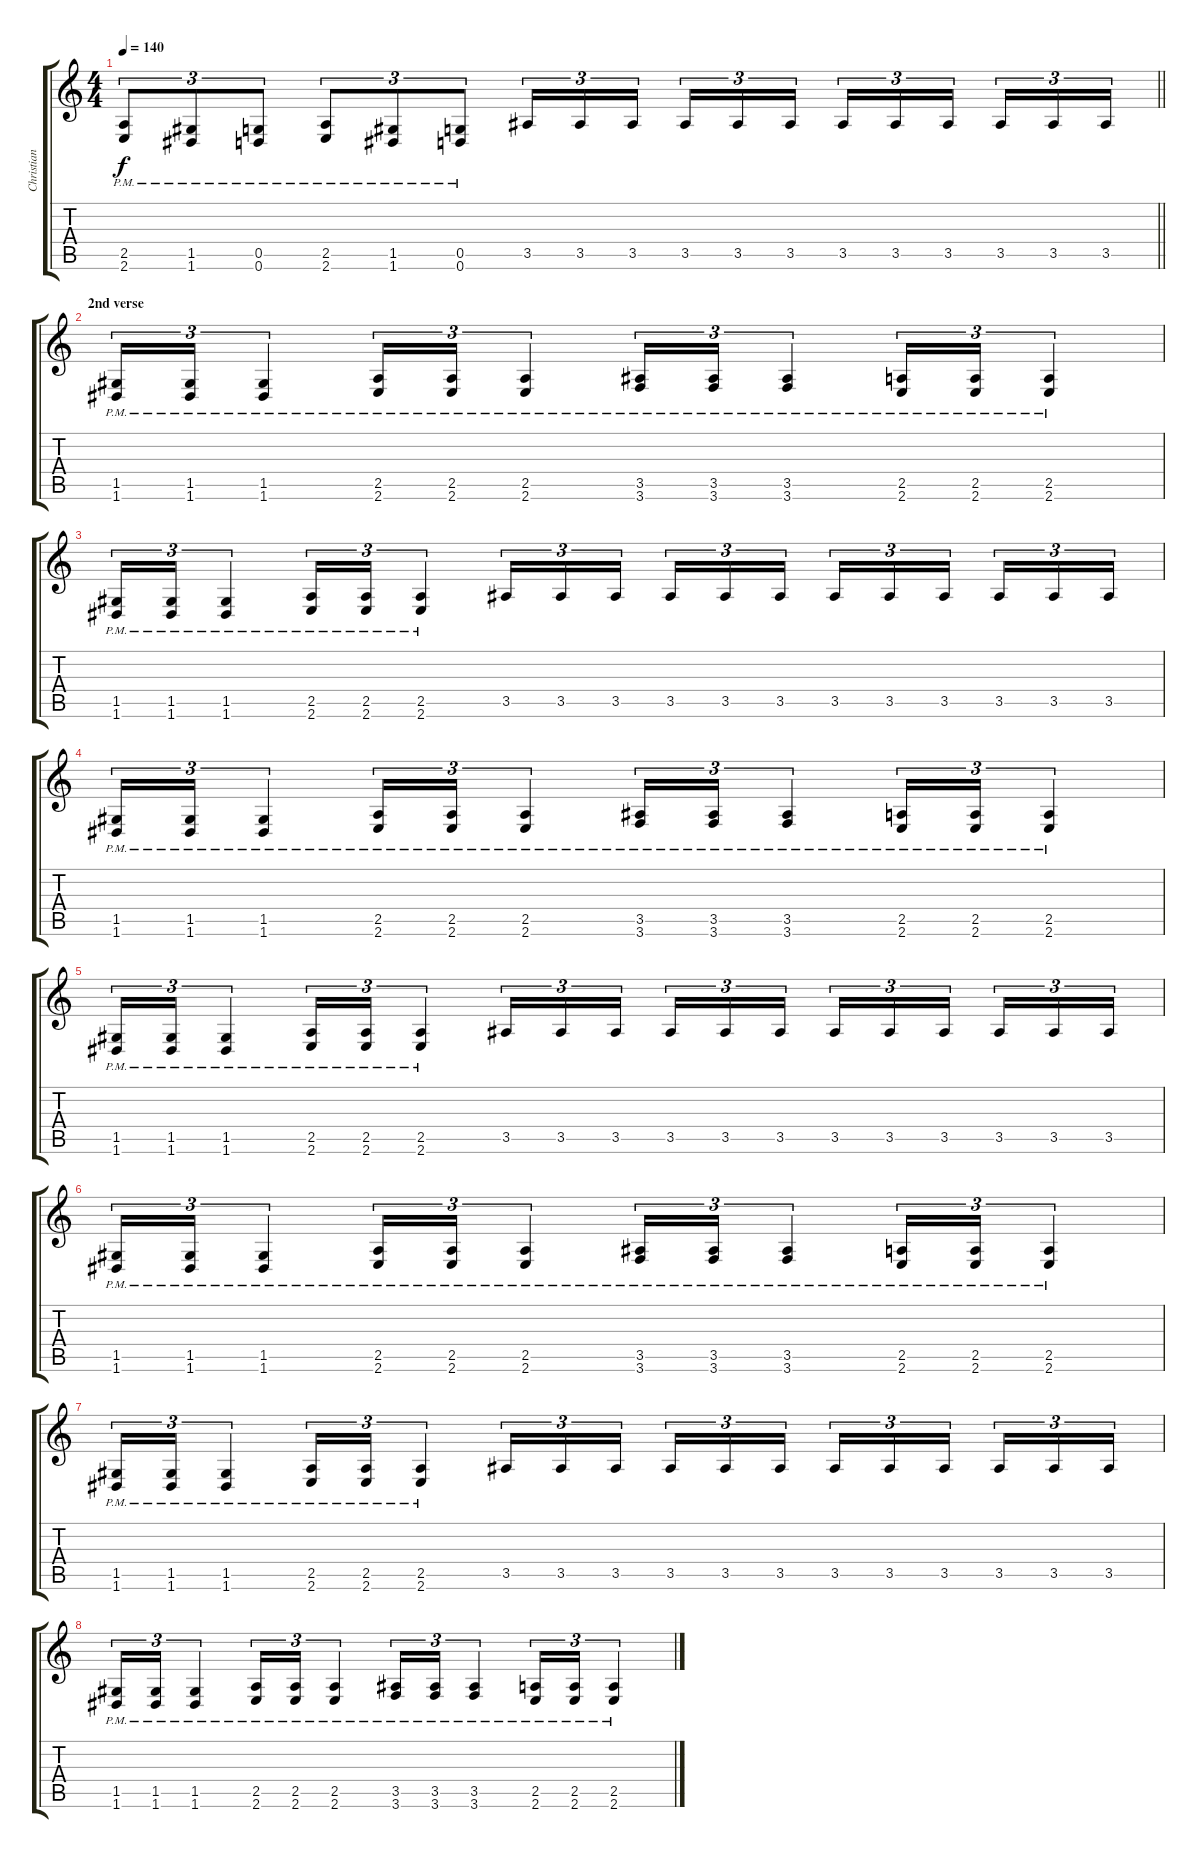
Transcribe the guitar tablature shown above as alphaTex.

\track ("Christian Andreu" "Christian ") {instrument distortionguitar}
\staff {score tabs}
\tuning (D4 A3 F3 C3 G2 D2) {hide}
\ts (4 4)
\tempo 140
\clef g2
\barLineRight lightlight
\ks c
(2.5 2.6{pm}).8{tu (3 2) dy f} (1.5 1.6{pm}).8{tu (3 2)} (0.5 0.6{pm}).8{tu (3 2)} (2.5 2.6{pm}).8{tu (3 2)} (1.5 1.6{pm}).8{tu (3 2)} (0.5 0.6{pm}).8{tu (3 2)} 3.5.16{tu (3 2)} 3.5.16{tu (3 2)} 3.5.16{tu (3 2) beam splitsecondary} 3.5.16{tu (3 2)} 3.5.16{tu (3 2)} 3.5.16{tu (3 2)} 3.5.16{tu (3 2)} 3.5.16{tu (3 2)} 3.5.16{tu (3 2) beam splitsecondary} 3.5.16{tu (3 2)} 3.5.16{tu (3 2)} 3.5.16{tu (3 2)} |
\section ("" "2nd verse")
(1.5 1.6{pm}).16{tu (3 2)} (1.5 1.6{pm}).16{tu (3 2)} (1.5 1.6{pm}).4{tu (3 2)} (2.5 2.6{pm}).16{tu (3 2)} (2.5 2.6{pm}).16{tu (3 2)} (2.5 2.6{pm}).4{tu (3 2)} (3.5 3.6{pm}).16{tu (3 2)} (3.5 3.6{pm}).16{tu (3 2)} (3.5 3.6{pm}).4{tu (3 2)} (2.5 2.6{pm}).16{tu (3 2)} (2.5 2.6{pm}).16{tu (3 2)} (2.5 2.6{pm}).4{tu (3 2)} |
(1.5 1.6{pm}).16{tu (3 2)} (1.5 1.6{pm}).16{tu (3 2)} (1.5 1.6{pm}).4{tu (3 2)} (2.5 2.6{pm}).16{tu (3 2)} (2.5 2.6{pm}).16{tu (3 2)} (2.5 2.6{pm}).4{tu (3 2)} 3.5.16{tu (3 2)} 3.5.16{tu (3 2)} 3.5.16{tu (3 2) beam splitsecondary} 3.5.16{tu (3 2)} 3.5.16{tu (3 2)} 3.5.16{tu (3 2)} 3.5.16{tu (3 2)} 3.5.16{tu (3 2)} 3.5.16{tu (3 2) beam splitsecondary} 3.5.16{tu (3 2)} 3.5.16{tu (3 2)} 3.5.16{tu (3 2)} |
(1.5 1.6{pm}).16{tu (3 2)} (1.5 1.6{pm}).16{tu (3 2)} (1.5 1.6{pm}).4{tu (3 2)} (2.5 2.6{pm}).16{tu (3 2)} (2.5 2.6{pm}).16{tu (3 2)} (2.5 2.6{pm}).4{tu (3 2)} (3.5 3.6{pm}).16{tu (3 2)} (3.5 3.6{pm}).16{tu (3 2)} (3.5 3.6{pm}).4{tu (3 2)} (2.5 2.6{pm}).16{tu (3 2)} (2.5 2.6{pm}).16{tu (3 2)} (2.5 2.6{pm}).4{tu (3 2)} |
(1.5 1.6{pm}).16{tu (3 2)} (1.5 1.6{pm}).16{tu (3 2)} (1.5 1.6{pm}).4{tu (3 2)} (2.5 2.6{pm}).16{tu (3 2)} (2.5 2.6{pm}).16{tu (3 2)} (2.5 2.6{pm}).4{tu (3 2)} 3.5.16{tu (3 2)} 3.5.16{tu (3 2)} 3.5.16{tu (3 2) beam splitsecondary} 3.5.16{tu (3 2)} 3.5.16{tu (3 2)} 3.5.16{tu (3 2)} 3.5.16{tu (3 2)} 3.5.16{tu (3 2)} 3.5.16{tu (3 2) beam splitsecondary} 3.5.16{tu (3 2)} 3.5.16{tu (3 2)} 3.5.16{tu (3 2)} |
(1.5 1.6{pm}).16{tu (3 2)} (1.5 1.6{pm}).16{tu (3 2)} (1.5 1.6{pm}).4{tu (3 2)} (2.5 2.6{pm}).16{tu (3 2)} (2.5 2.6{pm}).16{tu (3 2)} (2.5 2.6{pm}).4{tu (3 2)} (3.5 3.6{pm}).16{tu (3 2)} (3.5 3.6{pm}).16{tu (3 2)} (3.5 3.6{pm}).4{tu (3 2)} (2.5 2.6{pm}).16{tu (3 2)} (2.5 2.6{pm}).16{tu (3 2)} (2.5 2.6{pm}).4{tu (3 2)} |
(1.5 1.6{pm}).16{tu (3 2)} (1.5 1.6{pm}).16{tu (3 2)} (1.5 1.6{pm}).4{tu (3 2)} (2.5 2.6{pm}).16{tu (3 2)} (2.5 2.6{pm}).16{tu (3 2)} (2.5 2.6{pm}).4{tu (3 2)} 3.5.16{tu (3 2)} 3.5.16{tu (3 2)} 3.5.16{tu (3 2) beam splitsecondary} 3.5.16{tu (3 2)} 3.5.16{tu (3 2)} 3.5.16{tu (3 2)} 3.5.16{tu (3 2)} 3.5.16{tu (3 2)} 3.5.16{tu (3 2) beam splitsecondary} 3.5.16{tu (3 2)} 3.5.16{tu (3 2)} 3.5.16{tu (3 2)} |
(1.5 1.6{pm}).16{tu (3 2)} (1.5 1.6{pm}).16{tu (3 2)} (1.5 1.6{pm}).4{tu (3 2)} (2.5 2.6{pm}).16{tu (3 2)} (2.5 2.6{pm}).16{tu (3 2)} (2.5 2.6{pm}).4{tu (3 2)} (3.5 3.6{pm}).16{tu (3 2)} (3.5 3.6{pm}).16{tu (3 2)} (3.5 3.6{pm}).4{tu (3 2)} (2.5 2.6{pm}).16{tu (3 2)} (2.5 2.6{pm}).16{tu (3 2)} (2.5 2.6{pm}).4{tu (3 2)}
